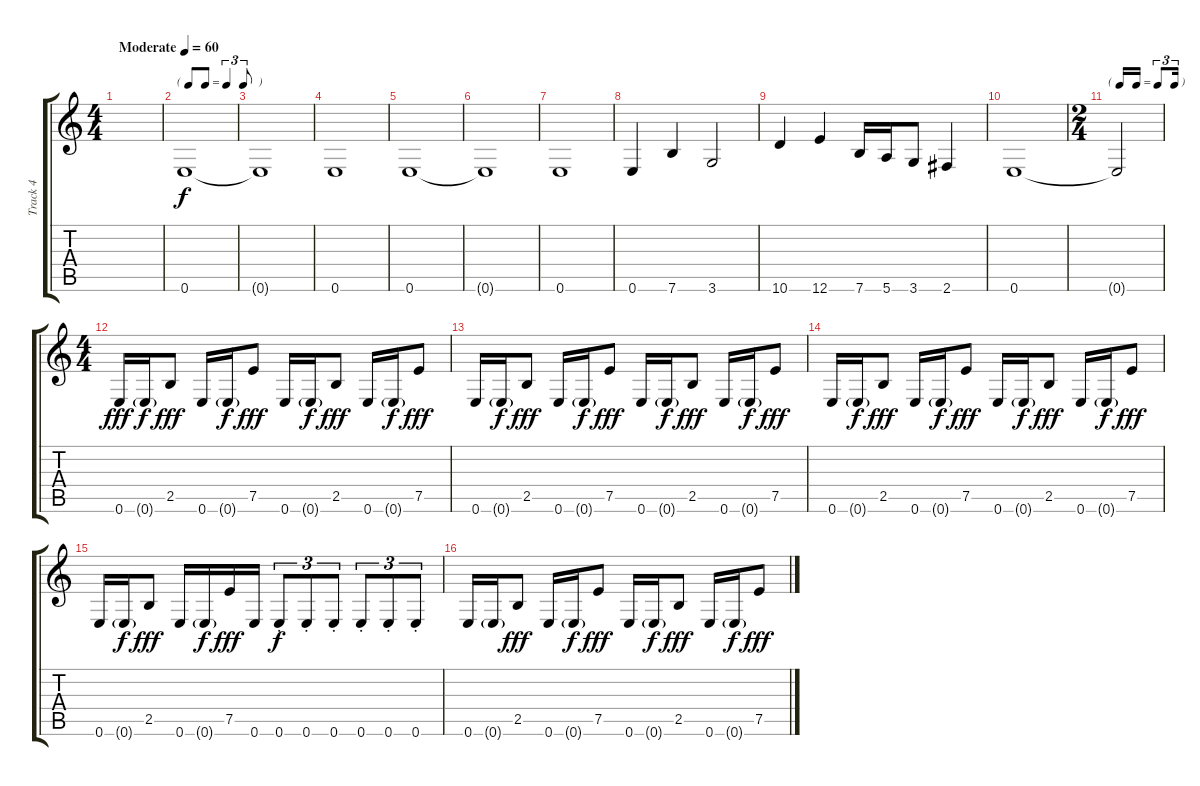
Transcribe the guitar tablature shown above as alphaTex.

\track ("Track 4" "Track 4") {instrument electricbassfinger}
\staff {score tabs}
\tuning (E4 B3 G3 D3 A2 E2) {hide}
\ts (4 4)
\tempo (60 "Moderate")
\clef g2
\ks c
|
\tf triplet8th
0.6.1 |
0.6{t}.1 |
0.6.1 |
0.6.1 |
0.6{t}.1 |
0.6.1 |
0.6.4 7.6.4 3.6.2 |
10.6.4 12.6.4 7.6.16 5.6.16 3.6.8 2.6.4 |
0.6.1 |
\ts (2 4)
\tf triplet16th
0.6{t}.2{dy f} |
\ts (4 4)
0.6.16{dy fff} 0.6{g}.16{dy f} 2.5.8{dy fff} 0.6.16 0.6{g}.16{dy f} 7.5.8{dy fff} 0.6.16 0.6{g}.16{dy f} 2.5.8{dy fff} 0.6.16 0.6{g}.16{dy f} 7.5.8{dy fff} |
0.6.16 0.6{g}.16{dy f} 2.5.8{dy fff} 0.6.16 0.6{g}.16{dy f} 7.5.8{dy fff} 0.6.16 0.6{g}.16{dy f} 2.5.8{dy fff} 0.6.16 0.6{g}.16{dy f} 7.5.8{dy fff} |
0.6.16 0.6{g}.16{dy f} 2.5.8{dy fff} 0.6.16 0.6{g}.16{dy f} 7.5.8{dy fff} 0.6.16 0.6{g}.16{dy f} 2.5.8{dy fff} 0.6.16 0.6{g}.16{dy f} 7.5.8{dy fff} |
0.6.16 0.6{g}.16{dy f} 2.5.8{dy fff} 0.6.16 0.6{g}.16{dy f} 7.5.16{dy fff} 0.6.16 0.6{st}.8{tu (3 2) dy f} 0.6{st}.8{tu (3 2)} 0.6{st}.8{tu (3 2)} 0.6{st}.8{tu (3 2)} 0.6{st}.8{tu (3 2)} 0.6{st}.8{tu (3 2)} |
0.6.16 0.6{g}.16 2.5.8{dy fff} 0.6.16 0.6{g}.16{dy f} 7.5.8{dy fff} 0.6.16 0.6{g}.16{dy f} 2.5.8{dy fff} 0.6.16 0.6{g}.16{dy f} 7.5.8{dy fff}
